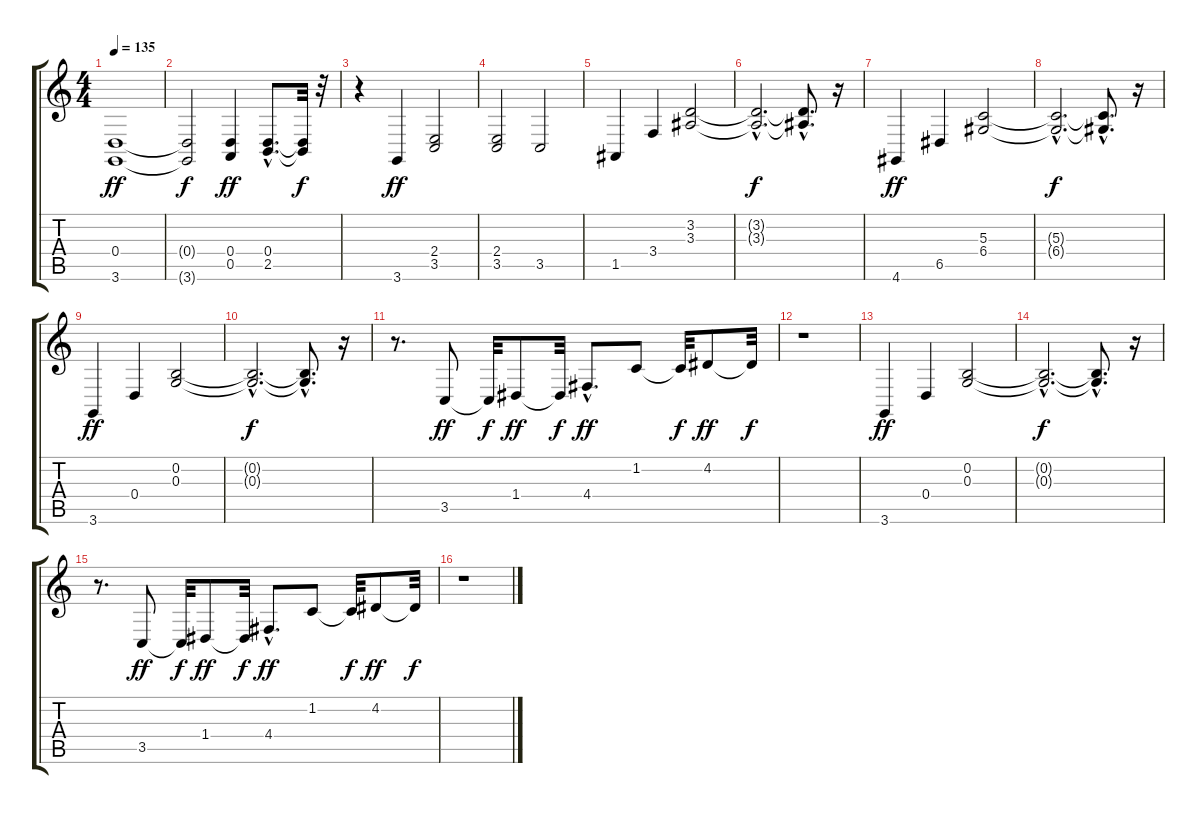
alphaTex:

\track "" {instrument synthstrings2}
\staff {score tabs}
\tuning (E4 B3 G3 D3 A2 E2) {hide}
\ts (4 4)
\tempo 135
\clef g2
\ks c
(0.4 3.6).1{dy ff} |
(0.4{t} 3.6{t}).2{dy f} (0.4 0.5).4{dy ff} (0.4{hac} 2.5{hac}).8{d} (0.4{t} 2.5{t}).32{dy f} r.32 |
r.4 3.6.4{dy ff} (2.4 3.5).2 |
(2.4 3.5).2 3.5.2 |
1.5.4 3.4.4 (3.2 3.3).2 |
(3.2{hac t} 3.3{hac t}).2{d dy f} (3.2{hac t} 3.3{hac t}).8{d} r.16 |
4.6.4{dy ff} 6.5.4 (5.3 6.4).2 |
(5.3{hac t} 6.4{hac t}).2{d dy f} (5.3{hac t} 6.4{hac t}).8{d} r.16 |
3.6.4{dy ff} 0.4.4 (0.2 0.3).2 |
(0.2{hac t} 0.3{hac t}).2{d dy f} (0.2{hac t} 0.3{hac t}).8{d} r.16 |
r.8{d} 3.5.8{dy ff} 3.5{t}.32{dy f} 1.4.8{dy ff} 1.4{t}.32{dy f} 4.4{hac}.8{d dy ff} 1.2.8 1.2{t}.32{dy f} 4.2.8{dy ff} 4.2{t}.32{dy f} |
r.1 |
3.6.4{dy ff} 0.4.4 (0.2 0.3).2 |
(0.2{hac t} 0.3{hac t}).2{d dy f} (0.2{hac t} 0.3{hac t}).8{d} r.16 |
r.8{d} 3.5.8{dy ff} 3.5{t}.32{dy f} 1.4.8{dy ff} 1.4{t}.32{dy f} 4.4{hac}.8{d dy ff} 1.2.8 1.2{t}.32{dy f} 4.2.8{dy ff} 4.2{t}.32{dy f} |
r.1
